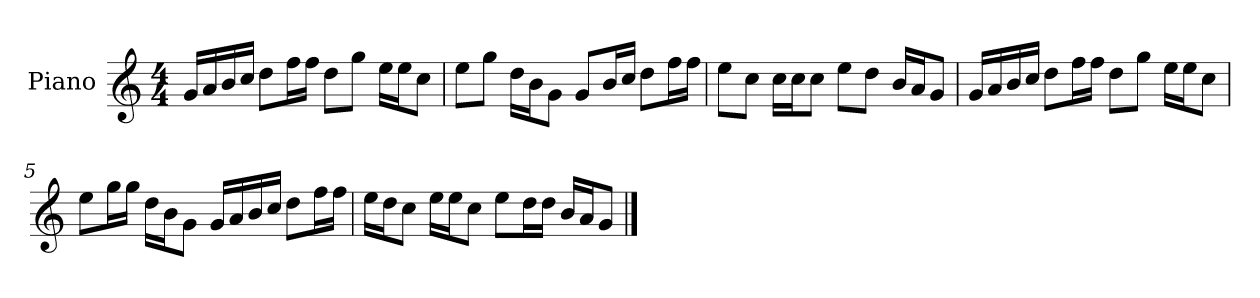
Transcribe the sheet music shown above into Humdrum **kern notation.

**kern
*part1
*staff1
*I"Piano
*I'P-no
*clefG2
*k[]
*M4/4
*MM90
=1
16g/LL
16a/
16b/
16cc/JJ
8dd\L
16ff\L
16ff\JJ
8dd\L
8gg\J
16ee\LL
16ee\J
8cc\J
=2
8ee\L
8gg\J
16dd\LL
16b\J
8g\J
8g/L
16b/L
16cc/JJ
8dd\L
16ff\L
16ff\JJ
=3
8ee\L
8cc\J
16cc\LL
16cc\J
8cc\J
8ee\L
8dd\J
16b/LL
16a/J
8g/J
!!LO:LB:g=z
=4
16g/LL
16a/
16b/
16cc/JJ
8dd\L
16ff\L
16ff\JJ
8dd\L
8gg\J
16ee\LL
16ee\J
8cc\J
=5
8ee\L
16gg\L
16gg\JJ
16dd\LL
16b\J
8g\J
16g/LL
16a/
16b/
16cc/JJ
8dd\L
16ff\L
16ff\JJ
=6
16ee\LL
16dd\J
8cc\J
16ee\LL
16ee\J
8cc\J
8ee\L
16dd\L
16dd\JJ
16b/LL
16a/J
8g/J
==
*-
